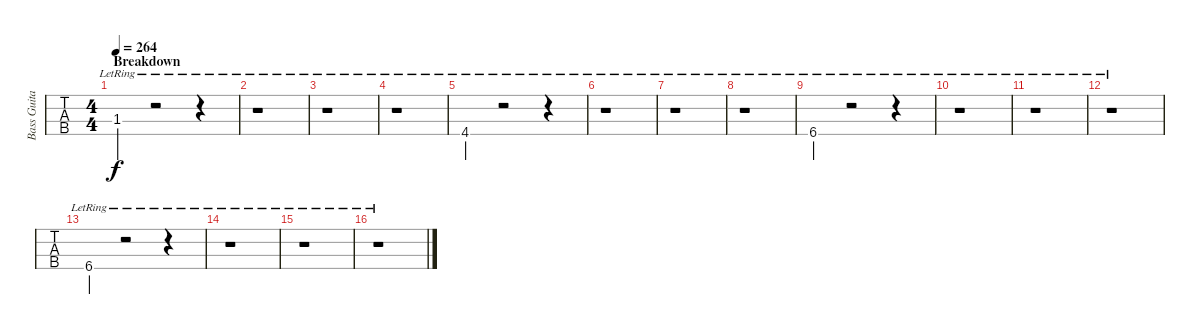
\track ("Bass Guitar" "Bass Guita") {instrument electricbassfinger}
\staff {tabs}
\tuning (G2 D2 A1 D1) {hide}
\ts (4 4)
\section ("" "Breakdown")
\tempo 264
\clef f4
\ks c
1.3{lr}.4{dy f} r.2 r.4 |
r.1 |
r.1 |
r.1 |
4.4{lr}.4 r.2 r.4 |
r.1 |
r.1 |
r.1 |
6.4{lr}.4 r.2 r.4 |
r.1 |
r.1 |
r.1 |
6.4{lr}.4 r.2 r.4 |
r.1 |
r.1 |
r.1
